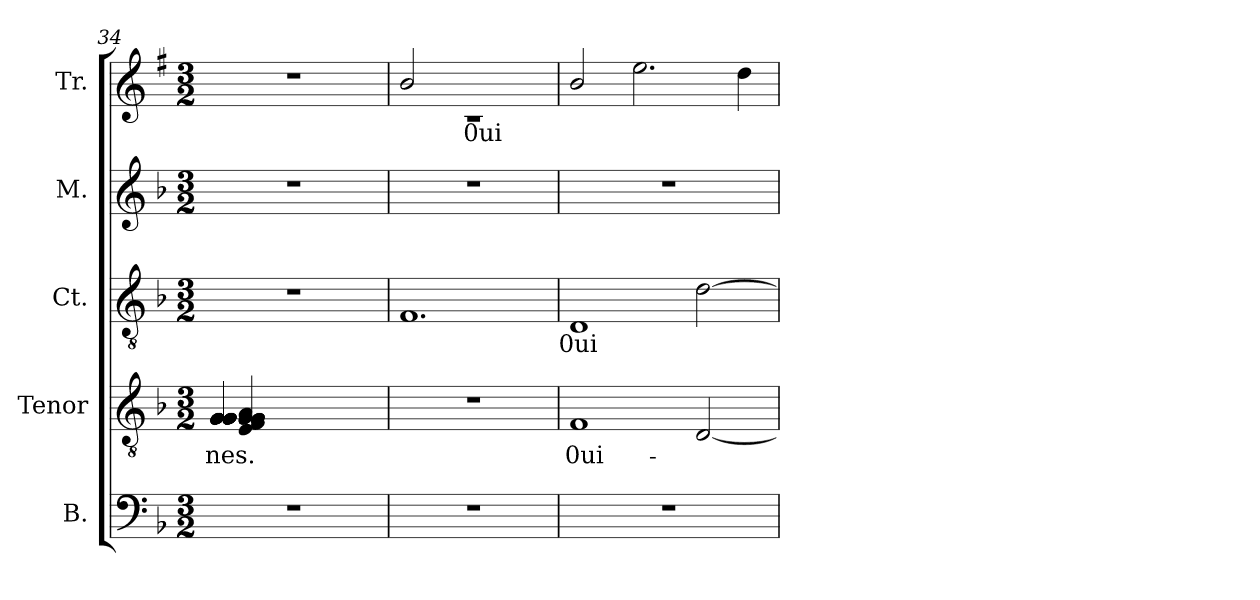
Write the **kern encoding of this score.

**kern	**kern	**text	**kern	**kern	**kern
*part5	*part4	*part4	*part3	*part2	*part1
*staff5	*staff4	*staff4	*staff3	*staff2	*staff1
*I"B.	*I"Tenor	*	*I"Ct.	*I"M.	*I"Tr.
*I'B.	*I'T.	*	*I'Ct.	*I'M.	*I'Tr.
!!LO:PB:g=z
*clefF4	*clefGv2	*	*clefGv2	*clefG2	*clefG2
*	*	*	*	*	*ITrd1c2
*k[b-]	*k[b-]	*	*k[b-]	*k[b-]	*k[b-]
*F:	*F:	*	*F:	*F:	*F:
*M3/2	*M3/2	*	*M3/2	*M3/2	*M3/2
=34	=34	=34	=34	=34	=34
!	!	!LO:LY:b	!	!	!
*	*^	*	*	*	*
!	!	!	!LO:LY:b	!	!	!
1.r	4G/ 4G/ 4G/ 4G/ 4G/ 4G/ 4G/ 4G/ 4G/ 4G/ 4G/ 4G/	(<4E/ 4F/ 4G/ 4G/ 4G/ 4G/ 4G/ 4G/ 4A/	-nes.	1.r	1.r	1.r
.	1ryy	1ryy	.	.	.	.
.	4ryy	4ryy	.	.	.	.
!!LO:LB:g=z
=35	=35	=35	=35	=35	=35	=35
*	*	*	*	*	*	*^
!	!LO:N:vis=1	!	!	!	!	!	!LO:N:vis=1
*	*v	*v	*	*	*	*	*^
1.r	1.r	.	1.F	1.r	2ryy	1.rc	2a/
!	!	!	!	!	!LO:TX:b:t=0ui	!	!
.	.	.	.	.	1ryy	.	1ryy
!	!	!	!LO:TX:b:t=0ui	!	!	!	!
=36	=36	=36	=36	=36	=36	=36	=36
!	!	!LO:LY:b	!	!	!	!	!
*	*	*	*	*	*v	*v	*v
1.r	1F	0ui-	1D	1.r	2a/
.	.	.	.	.	2.dd\
.	[<2D/	.	[>2d\	.	.
.	.	.	.	.	4cc\
=	=	=	=	=	=
*-	*-	*-	*-	*-	*-
